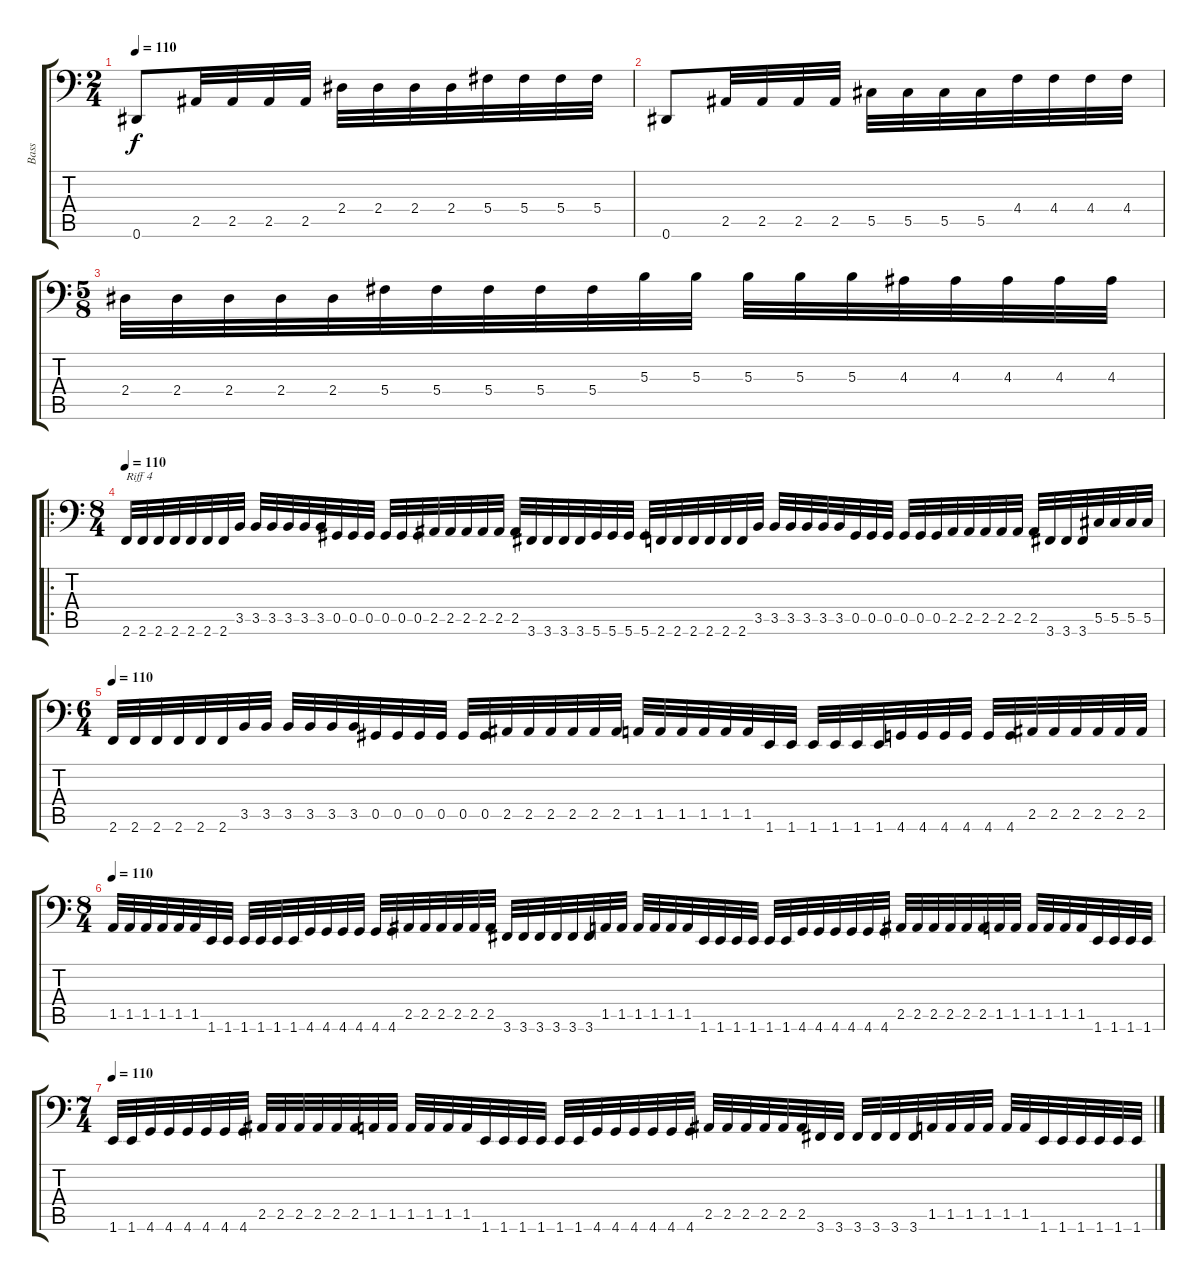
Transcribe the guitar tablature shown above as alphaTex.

\track ("Bass" "Bass") {instrument electricbasspick}
\staff {score tabs}
\tuning (E3 B2 Gb2 Db2 Ab1 Eb1) {hide}
\ts (2 4)
\tempo 110
\clef f4
\ks c
0.6.8{dy f} 2.5.32 2.5.32 2.5.32 2.5.32 2.4.32 2.4.32 2.4.32 2.4.32 5.4.32 5.4.32 5.4.32 5.4.32 |
0.6.8 2.5.32 2.5.32 2.5.32 2.5.32 5.5.32 5.5.32 5.5.32 5.5.32 4.4.32 4.4.32 4.4.32 4.4.32 |
\ts (5 8)
2.4.32 2.4.32 2.4.32 2.4.32 2.4.32 5.4.32 5.4.32 5.4.32 5.4.32 5.4.32 5.3.32 5.3.32 5.3.32 5.3.32 5.3.32 4.3.32 4.3.32 4.3.32 4.3.32 4.3.32 |
\ro
\ts (8 4)
\tempo 110
2.6.32{txt "Riff 4"} 2.6.32 2.6.32 2.6.32 2.6.32 2.6.32 2.6.32 3.5.32 3.5.32 3.5.32 3.5.32 3.5.32 3.5.32 0.5.32 0.5.32 0.5.32 0.5.32 0.5.32 0.5.32 2.5.32 2.5.32 2.5.32 2.5.32 2.5.32 2.5.32 3.6.32 3.6.32 3.6.32 3.6.32 5.6.32 5.6.32 5.6.32 5.6.32 2.6.32 2.6.32 2.6.32 2.6.32 2.6.32 2.6.32 3.5.32 3.5.32 3.5.32 3.5.32 3.5.32 3.5.32 0.5.32 0.5.32 0.5.32 0.5.32 0.5.32 0.5.32 2.5.32 2.5.32 2.5.32 2.5.32 2.5.32 2.5.32 3.6.32 3.6.32 3.6.32 5.5.32 5.5.32 5.5.32 5.5.32 |
\ts (6 4)
\tempo 110
2.6.32 2.6.32 2.6.32 2.6.32 2.6.32 2.6.32 3.5.32 3.5.32 3.5.32 3.5.32 3.5.32 3.5.32 0.5.32 0.5.32 0.5.32 0.5.32 0.5.32 0.5.32 2.5.32 2.5.32 2.5.32 2.5.32 2.5.32 2.5.32 1.5.32 1.5.32 1.5.32 1.5.32 1.5.32 1.5.32 1.6.32 1.6.32 1.6.32 1.6.32 1.6.32 1.6.32 4.6.32 4.6.32 4.6.32 4.6.32 4.6.32 4.6.32 2.5.32 2.5.32 2.5.32 2.5.32 2.5.32 2.5.32 |
\ts (8 4)
\tempo 110
1.5.32 1.5.32 1.5.32 1.5.32 1.5.32 1.5.32 1.6.32 1.6.32 1.6.32 1.6.32 1.6.32 1.6.32 4.6.32 4.6.32 4.6.32 4.6.32 4.6.32 4.6.32 2.5.32 2.5.32 2.5.32 2.5.32 2.5.32 2.5.32 3.6.32 3.6.32 3.6.32 3.6.32 3.6.32 3.6.32 1.5.32 1.5.32 1.5.32 1.5.32 1.5.32 1.5.32 1.6.32 1.6.32 1.6.32 1.6.32 1.6.32 1.6.32 4.6.32 4.6.32 4.6.32 4.6.32 4.6.32 4.6.32 2.5.32 2.5.32 2.5.32 2.5.32 2.5.32 2.5.32 1.5.32 1.5.32 1.5.32 1.5.32 1.5.32 1.5.32 1.6.32 1.6.32 1.6.32 1.6.32 |
\ts (7 4)
\tempo 110
1.6.32 1.6.32 4.6.32 4.6.32 4.6.32 4.6.32 4.6.32 4.6.32 2.5.32 2.5.32 2.5.32 2.5.32 2.5.32 2.5.32 1.5.32 1.5.32 1.5.32 1.5.32 1.5.32 1.5.32 1.6.32 1.6.32 1.6.32 1.6.32 1.6.32 1.6.32 4.6.32 4.6.32 4.6.32 4.6.32 4.6.32 4.6.32 2.5.32 2.5.32 2.5.32 2.5.32 2.5.32 2.5.32 3.6.32 3.6.32 3.6.32 3.6.32 3.6.32 3.6.32 1.5.32 1.5.32 1.5.32 1.5.32 1.5.32 1.5.32 1.6.32 1.6.32 1.6.32 1.6.32 1.6.32 1.6.32
